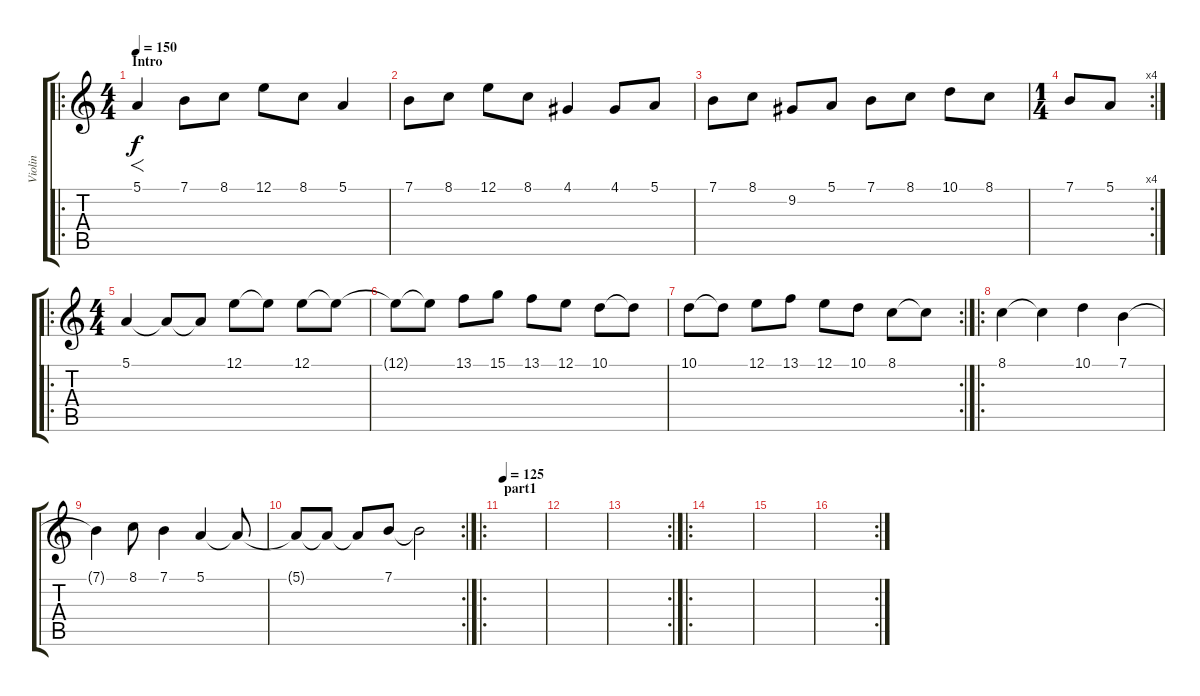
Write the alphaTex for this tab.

\track ("Violin" "Violin") {instrument violin}
\staff {score tabs}
\tuning (E4 B3 G3 D3 A2 E2) {hide}
\ro
\ts (4 4)
\section ("" "Intro")
\tempo 150
\tempo 85
\tempo 150
\clef g2
\ks c
5.1.4{f dy f instrument violin} 7.1.8 8.1.8 12.1.8 8.1.8 5.1.4 |
7.1.8 8.1.8 12.1.8 8.1.8 4.1.4 4.1.8 5.1.8 |
7.1.8 8.1.8 9.2.8 5.1.8 7.1.8 8.1.8 10.1.8 8.1.8 |
\rc 4
\ts (1 4)
7.1.8 5.1.8 |
\ro
\ts (4 4)
5.1.4 5.1{t}.8 5.1{t}.8 12.1.8 12.1{t}.8 12.1.8 12.1{t}.8 |
12.1{t}.8 12.1{t}.8 13.1.8 15.1.8 13.1.8 12.1.8 10.1.8 10.1{t}.8 |
\rc 2
10.1.8 10.1{t}.8 12.1.8 13.1.8 12.1.8 10.1.8 8.1.8 8.1{t}.8 |
\ro
8.1.4 8.1{t}.4{volume 10} 10.1.4{volume 13} 7.1.4 |
7.1{t}.4{volume 11} 8.1.8{volume 13} 7.1.4 5.1.4 5.1{t}.8 |
\rc 2
5.1{t}.8{volume 11} 5.1{t}.8{volume 9} 5.1{t}.8 7.1.8{volume 13} 7.1{t}.2{volume 11} |
\ro
\section ("" "part1")
\tempo 125
|
|
\rc 2
|
\ro
|
|
\rc 2
